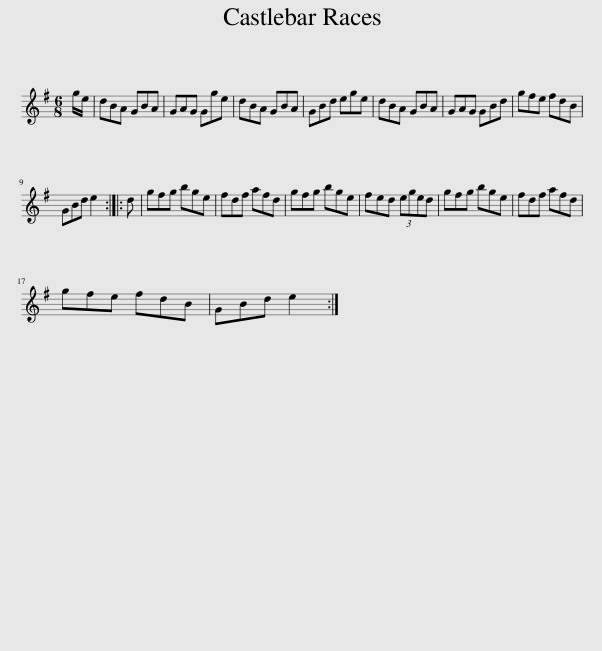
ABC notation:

X:1
L:1/8
M:6/8
I:linebreak $
K:G
V:1 treble
V:1
 g/e/ | dBA GBA | GAG Gge | dBA GBA | GBd ege | %5
 dBA GBA | GAG GBd | gfe fdB |$ GBd e2 :: d | %10
 gfg bge | fdf afd | gfg bge | fed (3eged | gfg bge | %15
 fdf afd |$ gfe fdB | GBd e2 :| %18
